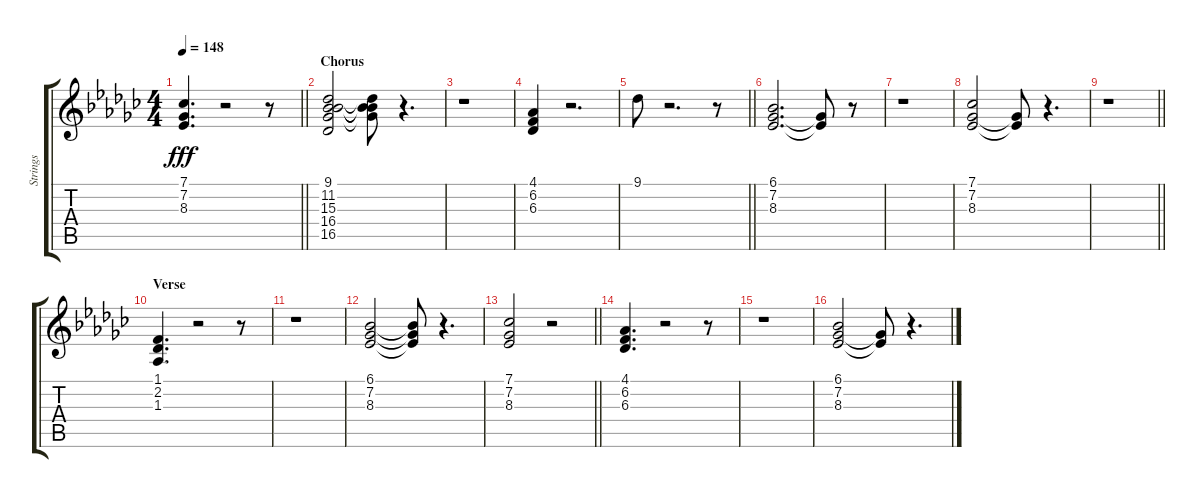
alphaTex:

\track ("Strings" "Strings") {instrument stringensemble1}
\staff {score tabs}
\tuning (E4 B3 G3 D3 A2 E2) {hide}
\ts (4 4)
\tempo 148
\clef g2
\barLineRight lightlight
\ks gb
(7.1 7.2 8.3).4{d dy fff} r.2 r.8 |
\section ("" "Chorus")
(9.1 11.2 15.3 16.4 16.5).2 (9.1{t} 11.2{t} 15.3{t} 16.4{t}).8 r.4{d} |
r.1 |
(4.1 6.2 6.3).4 r.2{d} |
\barLineRight lightlight
9.1.8 r.2{d} r.8 |
(6.1 7.2 8.3).2{d} (7.2{t} 8.3{t}).8 r.8 |
r.1 |
(7.1 7.2 8.3).2 (7.2{t} 8.3{t}).8 r.4{d} |
\barLineRight lightlight
r.1 |
\section ("" "Verse")
(1.1 2.2 1.3).4{d} r.2 r.8 |
r.1 |
(6.1 7.2 8.3).2 (6.1{t} 7.2{t} 8.3{t}).8 r.4{d} |
\barLineRight lightlight
(7.1 7.2 8.3).2 r.2 |
(4.1 6.2 6.3).4{d} r.2 r.8 |
r.1 |
(6.1 7.2 8.3).2 (7.2{t} 8.3{t}).8 r.4{d}
